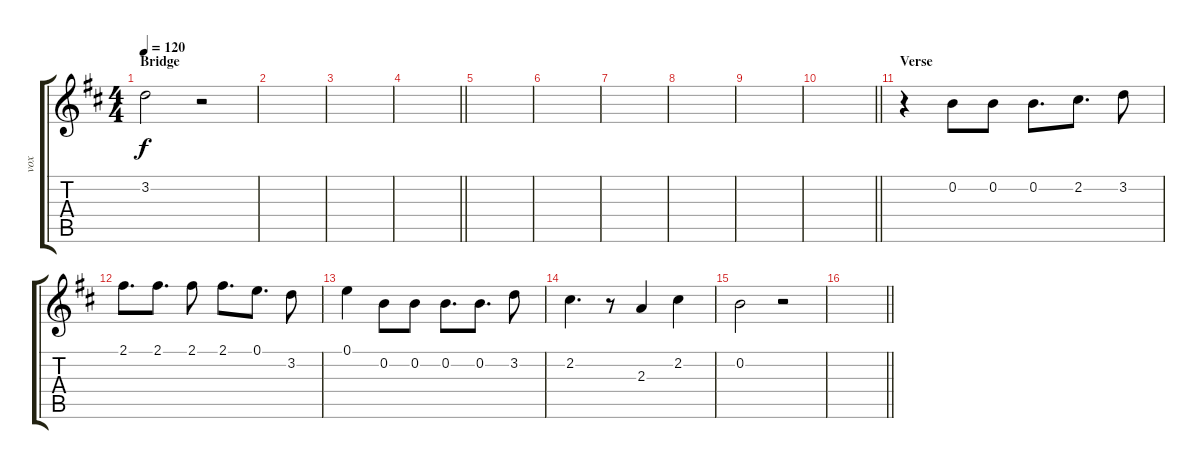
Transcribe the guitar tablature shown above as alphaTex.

\track ("vox" "vox") {instrument acousticguitarsteel}
\staff {score tabs}
\tuning (E4 B3 G3 D3 A2 E2) {hide}
\ts (4 4)
\section ("" "Bridge")
\tempo 120
\clef g2
\ks bminor
3.2.2{dy f} r.2 |
|
|
\barLineRight lightlight
|
|
|
|
|
|
\barLineRight lightlight
|
\section ("" "Verse")
r.4 0.2.8 0.2.8 0.2.8{d} 2.2.8{d} 3.2.8 |
2.1.8{d} 2.1.8{d} 2.1.8 2.1.8{d} 0.1.8{d} 3.2.8 |
0.1.4 0.2.8 0.2.8 0.2.8{d} 0.2.8{d} 3.2.8 |
2.2.4{d} r.8 2.3.4 2.2.4 |
0.2.2 r.2 |
\barLineRight lightlight
